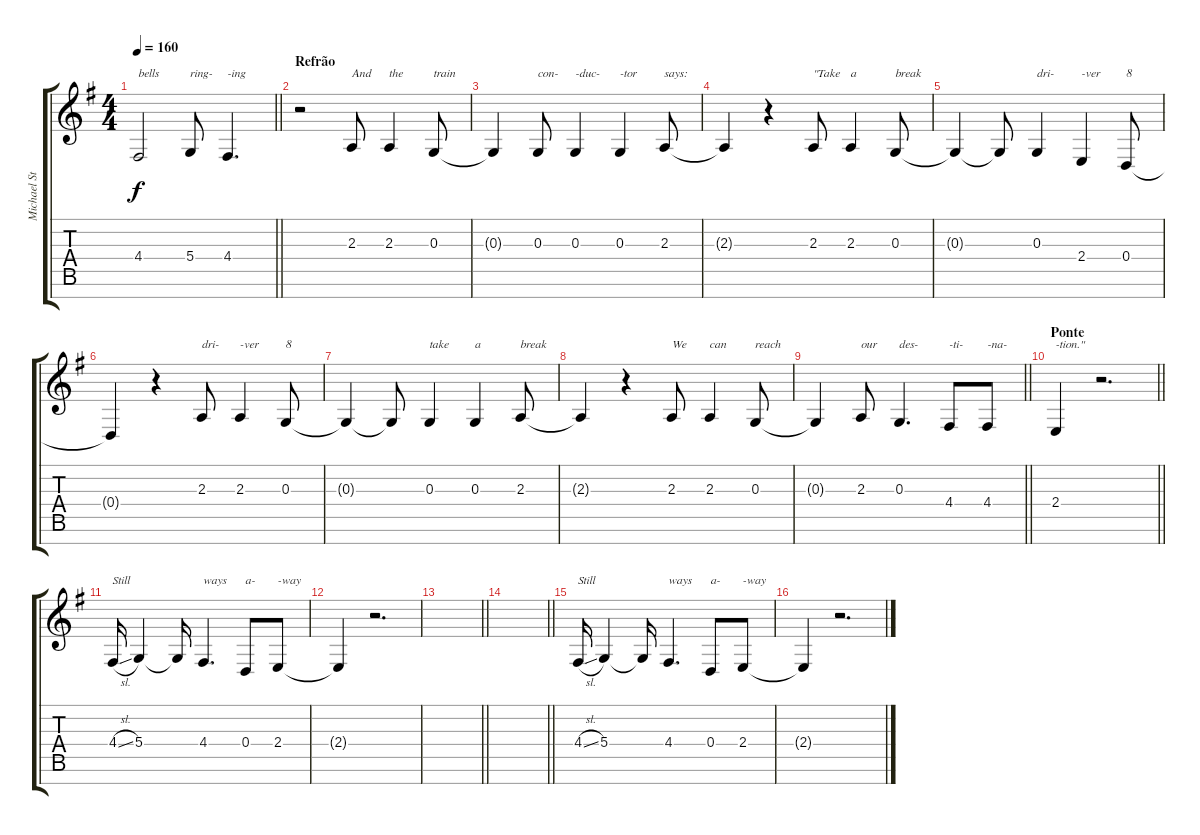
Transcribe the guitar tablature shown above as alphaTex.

\track ("Michael Stipe" "Michael St") {instrument oboe}
\staff {score tabs}
\tuning (E4 B3 G3 D3 A2 E2 B1) {hide}
\ts (4 4)
\tempo 160
\clef g2
\barLineRight lightlight
\ks g
4.4.2{txt "bells" dy f} 5.4.8{txt "ring-"} 4.4.4{d txt "-ing"} |
\section ("" "Refrão")
r.2 2.3.8{txt "And"} 2.3.4{txt "the"} 0.3.8{txt "train"} |
0.3{t}.4 0.3.8{txt "con-"} 0.3.4{txt "-duc-"} 0.3.4{txt "-tor"} 2.3.8{txt "says:"} |
2.3{t}.4 r.4 2.3.8{txt "\"Take "} 2.3.4{txt "a"} 0.3.8{txt "break"} |
0.3{t}.4 0.3{t}.8 0.3.4{txt "dri-"} 2.4.4{txt "-ver"} 0.4.8{txt "8"} |
0.4{t}.4 r.4 2.3.8{txt "dri-"} 2.3.4{txt "-ver"} 0.3.8{txt "8"} |
0.3{t}.4 0.3{t}.8 0.3.4{txt "take"} 0.3.4{txt "a"} 2.3.8{txt "break"} |
2.3{t}.4 r.4 2.3.8{txt "We"} 2.3.4{txt "can"} 0.3.8{txt "reach"} |
\barLineRight lightlight
0.3{t}.4 2.3.8{txt "our"} 0.3.4{d txt "des-"} 4.4.8{txt "-ti-"} 4.4.8{txt "-na-"} |
\section ("" "Ponte")
\barLineRight lightlight
2.4.4{txt "-tion.\""} r.2{d} |
\section ("" "")
4.4{sl}.16{txt "Still"} 5.4.4 5.4{t}.16 4.4.4{d txt "ways"} 0.4.8{txt "a-"} 2.4.8{txt "-way"} |
2.4{t}.4 r.2{d} |
\barLineRight lightlight
|
\barLineRight lightlight
|
4.4{sl}.16{txt "Still"} 5.4.4 5.4{t}.16 4.4.4{d txt "ways"} 0.4.8{txt "a-"} 2.4.8{txt "-way"} |
2.4{t}.4 r.2{d}
